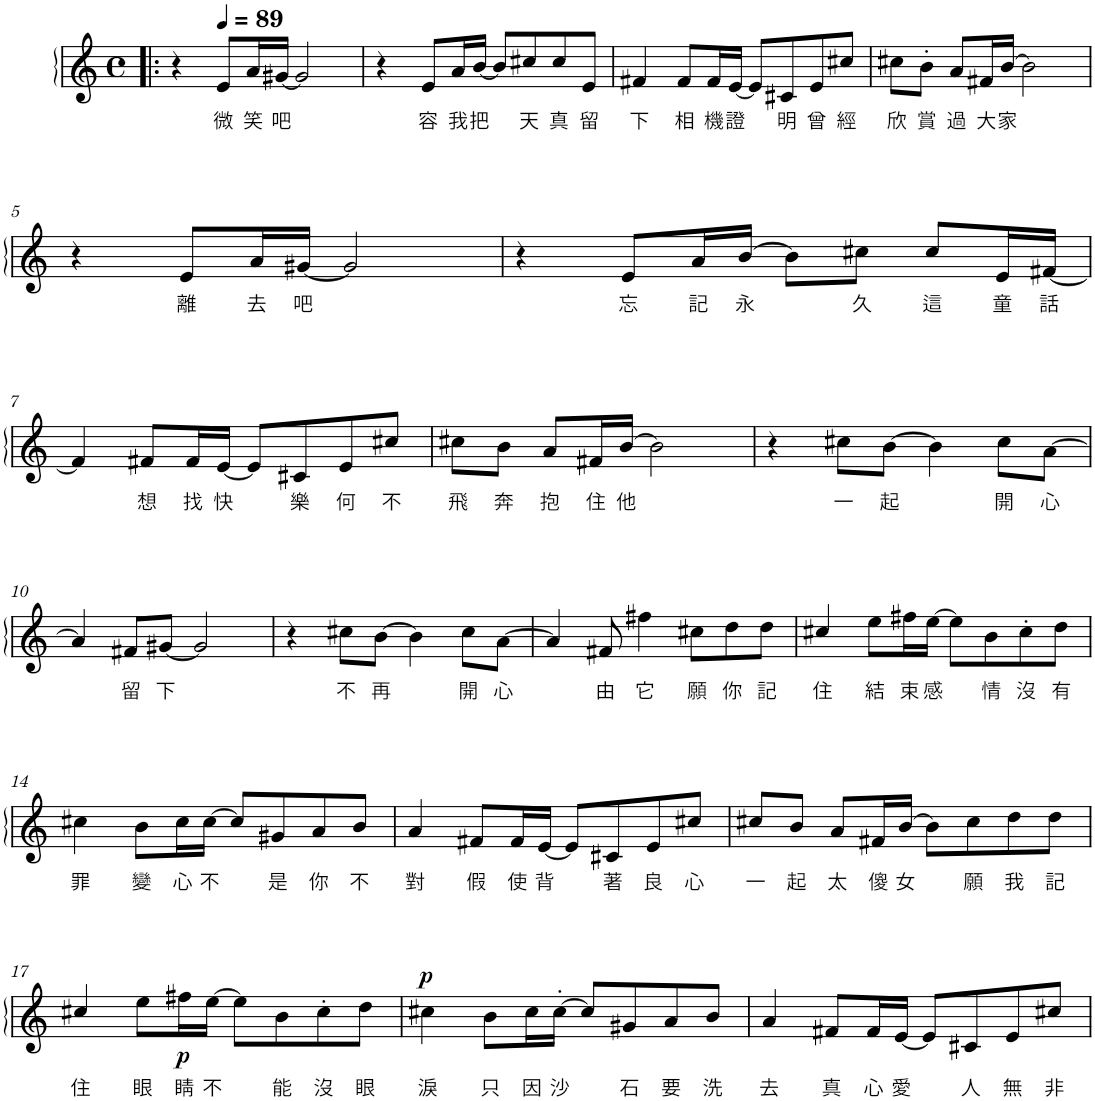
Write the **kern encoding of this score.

**kern	**text	**dynam
*part1	*part1	*part1
*staff1	*staff1	*staff1
*I"Piano	*	*
*I'Pno	*	*
*clefG2	*	*
*k[]	*	*
*M4/4	*	*
*met(c)	*	*
=1!|:	=1!|:	=1!|:
4r	.	.
*MM89	*	*
!	!LO:LY:b	!
8e/L	微	.
!	!LO:LY:b	!
16a/L	笑	.
!	!LO:LY:b	!
[<16g#X/JJ	吧	.
2g#/]	.	.
=2	=2	=2
4r	.	.
!	!LO:LY:b	!
8e/L	容	.
!	!LO:LY:b	!
16a/L	我	.
!	!LO:LY:b	!
[<16b/JJ	把	.
8b/L]	.	.
!	!LO:LY:b	!
8cc#X/	天	.
!	!LO:LY:b	!
8cc#/	真	.
!	!LO:LY:b	!
8e/J	留	.
=3	=3	=3
!	!LO:LY:b	!
4f#X/	下	.
!	!LO:LY:b	!
8f#/L	相	.
!	!LO:LY:b	!
16f#/L	機	.
!	!LO:LY:b	!
[<16e/JJ	證	.
8e/L]	.	.
!	!LO:LY:b	!
8c#X/	明	.
!	!LO:LY:b	!
8e/	曾	.
!	!LO:LY:b	!
8cc#X/J	經	.
=4	=4	=4
!	!LO:LY:b	!
8cc#X\L	欣	.
!	!LO:LY:b	!
8b'\J	賞	.
!	!LO:LY:b	!
8a/L	過	.
!	!LO:LY:b	!
16f#X/L	大	.
!	!LO:LY:b	!
[>16b/JJ	家	.
2b\]	.	.
!!LO:LB:g=z
=5	=5	=5
4r	.	.
!	!LO:LY:b	!
8e/L	離	.
!	!LO:LY:b	!
16a/L	去	.
!	!LO:LY:b	!
[<16g#X/JJ	吧	.
2g#/]	.	.
=6	=6	=6
4r	.	.
!	!LO:LY:b	!
8e/L	忘	.
!	!LO:LY:b	!
16a/L	記	.
!	!LO:LY:b	!
[>16b/JJ	永	.
8b\L]	.	.
!	!LO:LY:b	!
8cc#X\J	久	.
!	!LO:LY:b	!
8cc#/L	這	.
!	!LO:LY:b	!
16e/L	童	.
!	!LO:LY:b	!
[16f#X/JJ	話	.
!!LO:LB:g=z
=7	=7	=7
4f#/]	.	.
!	!LO:LY:b	!
8f#X/L	想	.
!	!LO:LY:b	!
16f#/L	找	.
!	!LO:LY:b	!
[<16e/JJ	快	.
8e/L]	.	.
!	!LO:LY:b	!
8c#X/	樂	.
!	!LO:LY:b	!
8e/	何	.
!	!LO:LY:b	!
8cc#X/J	不	.
=8	=8	=8
!	!LO:LY:b	!
8cc#X\L	飛	.
!	!LO:LY:b	!
8b\J	奔	.
!	!LO:LY:b	!
8a/L	抱	.
!	!LO:LY:b	!
16f#X/L	住	.
!	!LO:LY:b	!
[>16b/JJ	他	.
2b\]	.	.
=9	=9	=9
4r	.	.
!	!LO:LY:b	!
8cc#X\L	一	.
!	!LO:LY:b	!
[>8b\J	起	.
4b\]	.	.
!	!LO:LY:b	!
8cc#\L	開	.
!	!LO:LY:b	!
[8a\J	心	.
!!LO:LB:g=z
=10	=10	=10
4a/]	.	.
!	!LO:LY:b	!
8f#X/L	留	.
!	!LO:LY:b	!
[<8g#X/J	下	.
2g#/]	.	.
=11	=11	=11
4r	.	.
!	!LO:LY:b	!
8cc#X\L	不	.
!	!LO:LY:b	!
[>8b\J	再	.
4b\]	.	.
!	!LO:LY:b	!
8cc#\L	開	.
!	!LO:LY:b	!
[8a\J	心	.
=12	=12	=12
4a/]	.	.
!	!LO:LY:b	!
8f#X/	由	.
!	!LO:LY:b	!
4ff#X\	它	.
!	!LO:LY:b	!
8cc#X\L	願	.
!	!LO:LY:b	!
8dd\	你	.
!	!LO:LY:b	!
8dd\J	記	.
=13	=13	=13
!	!LO:LY:b	!
4cc#X/	住	.
!	!LO:LY:b	!
8ee\L	結	.
!	!LO:LY:b	!
16ff#X\L	束	.
!	!LO:LY:b	!
[>16ee\JJ	感	.
8ee\L]	.	.
!	!LO:LY:b	!
8b\	情	.
!	!LO:LY:b	!
8cc#'\	沒	.
!	!LO:LY:b	!
8dd\J	有	.
!!LO:LB:g=z
=14	=14	=14
!	!LO:LY:b	!
4cc#X\	罪	.
!	!LO:LY:b	!
8b\L	變	.
!	!LO:LY:b	!
16cc#\L	心	.
!	!LO:LY:b	!
[>16cc#\JJ	不	.
8cc#/L]	.	.
!	!LO:LY:b	!
8g#X/	是	.
!	!LO:LY:b	!
8a/	你	.
!	!LO:LY:b	!
8b/J	不	.
=15	=15	=15
!	!LO:LY:b	!
4a/	對	.
!	!LO:LY:b	!
8f#X/L	假	.
!	!LO:LY:b	!
16f#/L	使	.
!	!LO:LY:b	!
[<16e/JJ	背	.
8e/L]	.	.
!	!LO:LY:b	!
8c#X/	著	.
!	!LO:LY:b	!
8e/	良	.
!	!LO:LY:b	!
8cc#X/J	心	.
=16	=16	=16
!	!LO:LY:b	!
8cc#X/L	一	.
!	!LO:LY:b	!
8b/J	起	.
!	!LO:LY:b	!
8a/L	太	.
!	!LO:LY:b	!
16f#X/L	傻	.
!	!LO:LY:b	!
[>16b/JJ	女	.
8b\L]	.	.
!	!LO:LY:b	!
8cc#\	願	.
!	!LO:LY:b	!
8dd\	我	.
!	!LO:LY:b	!
8dd\J	記	.
!!LO:LB:g=z
=17	=17	=17
!	!LO:LY:b	!
4cc#X/	住	.
!	!LO:LY:b	!
8ee\L	眼	.
!	!LO:LY:b	!LO:DY:b
16ff#X\L	睛	p
!	!LO:LY:b	!
[>16ee\JJ	不	.
8ee\L]	.	.
!	!LO:LY:b	!
8b\	能	.
!	!LO:LY:b	!
8cc#'\	沒	.
!	!LO:LY:b	!
8dd\J	眼	.
=18	=18	=18
!	!LO:LY:b	!LO:DY:a
4cc#X\	淚	p
!	!LO:LY:b	!
8b\L	只	.
!	!LO:LY:b	!
16cc#\L	因	.
!	!LO:LY:b	!
[>16cc#'\JJ	沙	.
8cc#/L]	.	.
!	!LO:LY:b	!
8g#X/	石	.
!	!LO:LY:b	!
8a/	要	.
!	!LO:LY:b	!
8b/J	洗	.
=19	=19	=19
!	!LO:LY:b	!
4a/	去	.
!	!LO:LY:b	!
8f#X/L	真	.
!	!LO:LY:b	!
16f#/L	心	.
!	!LO:LY:b	!
[<16e/JJ	愛	.
8e/L]	.	.
!	!LO:LY:b	!
8c#X/	人	.
!	!LO:LY:b	!
8e/	無	.
!	!LO:LY:b	!
8cc#X/J	非	.
=	=	=
*-	*-	*-
